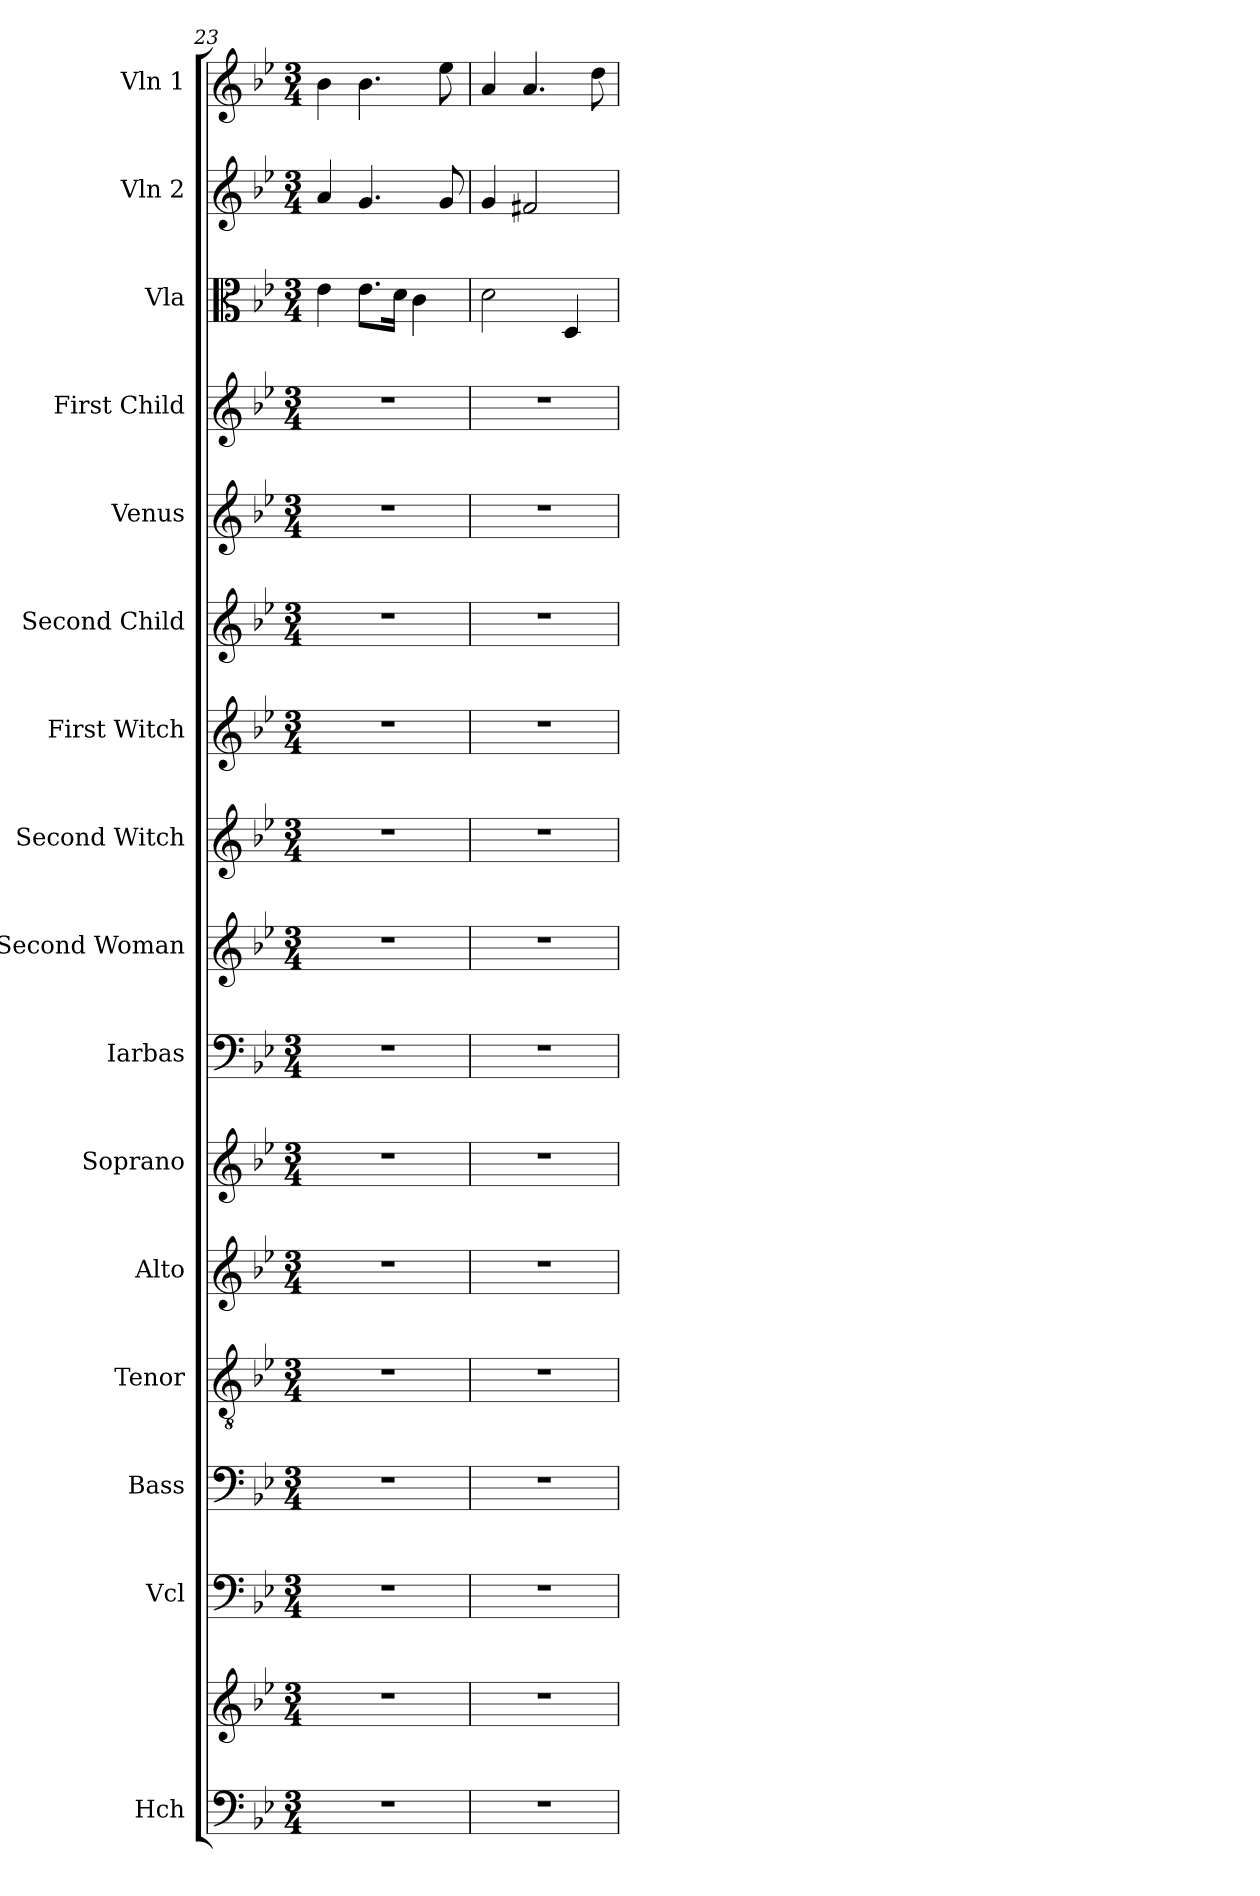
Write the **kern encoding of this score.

**kern	**kern	**kern	**kern	**kern	**kern	**kern	**kern	**kern	**kern	**kern	**kern	**kern	**kern	**kern	**kern	**kern
*part16	*part16	*part15	*part14	*part13	*part12	*part11	*part10	*part9	*part8	*part7	*part6	*part5	*part4	*part3	*part2	*part1
*staff17	*staff16	*staff15	*staff14	*staff13	*staff12	*staff11	*staff10	*staff9	*staff8	*staff7	*staff6	*staff5	*staff4	*staff3	*staff2	*staff1
*I"Hch	*	*I"Vcl	*I"Bass	*I"Tenor	*I"Alto	*I"Soprano	*I"Iarbas	*I"Second Woman	*I"Second Witch	*I"First Witch	*I"Second Child	*I"Venus	*I"First Child	*I"Vla	*I"Vln 2	*I"Vln 1
*I'Hch.	*	*I'Vc.	*I'B.	*I'T.	*I'A.	*I'S.	*I'I.	*I'2W	*I'W2.	*I'W1	*I'C2.	*I'V.	*I'C1	*I'Vla.	*I'Vln.	*I'Vln.
*clefF4	*clefG2	*clefF4	*clefF4	*clefGv2	*clefG2	*clefG2	*clefF4	*clefG2	*clefG2	*clefG2	*clefG2	*clefG2	*clefG2	*clefC3	*clefG2	*clefG2
*k[b-e-]	*k[b-e-]	*k[b-e-]	*k[b-e-]	*k[b-e-]	*k[b-e-]	*k[b-e-]	*k[b-e-]	*k[b-e-]	*k[b-e-]	*k[b-e-]	*k[b-e-]	*k[b-e-]	*k[b-e-]	*k[b-e-]	*k[b-e-]	*k[b-e-]
*M3/4	*M3/4	*M3/4	*M3/4	*M3/4	*M3/4	*M3/4	*M3/4	*M3/4	*M3/4	*M3/4	*M3/4	*M3/4	*M3/4	*M3/4	*M3/4	*M3/4
=23	=23	=23	=23	=23	=23	=23	=23	=23	=23	=23	=23	=23	=23	=23	=23	=23
2.r	2.r	2.r	2.r	2.r	2.r	2.r	2.r	2.r	2.r	2.r	2.r	2.r	2.r	4e-\	4a/	4b-\
.	.	.	.	.	.	.	.	.	.	.	.	.	.	8.e-\L	4.g/	4.b-\
.	.	.	.	.	.	.	.	.	.	.	.	.	.	16d\Jk	.	.
.	.	.	.	.	.	.	.	.	.	.	.	.	.	4c\	.	.
.	.	.	.	.	.	.	.	.	.	.	.	.	.	.	8g/	8ee-\
!!LO:PB:g=z
=24	=24	=24	=24	=24	=24	=24	=24	=24	=24	=24	=24	=24	=24	=24	=24	=24
2.r	2.r	2.r	2.r	2.r	2.r	2.r	2.r	2.r	2.r	2.r	2.r	2.r	2.r	2d\	4g/	4a/
.	.	.	.	.	.	.	.	.	.	.	.	.	.	.	2f#X/	4.a/
.	.	.	.	.	.	.	.	.	.	.	.	.	.	4D/	.	.
.	.	.	.	.	.	.	.	.	.	.	.	.	.	.	.	8dd\
=	=	=	=	=	=	=	=	=	=	=	=	=	=	=	=	=
*-	*-	*-	*-	*-	*-	*-	*-	*-	*-	*-	*-	*-	*-	*-	*-	*-
